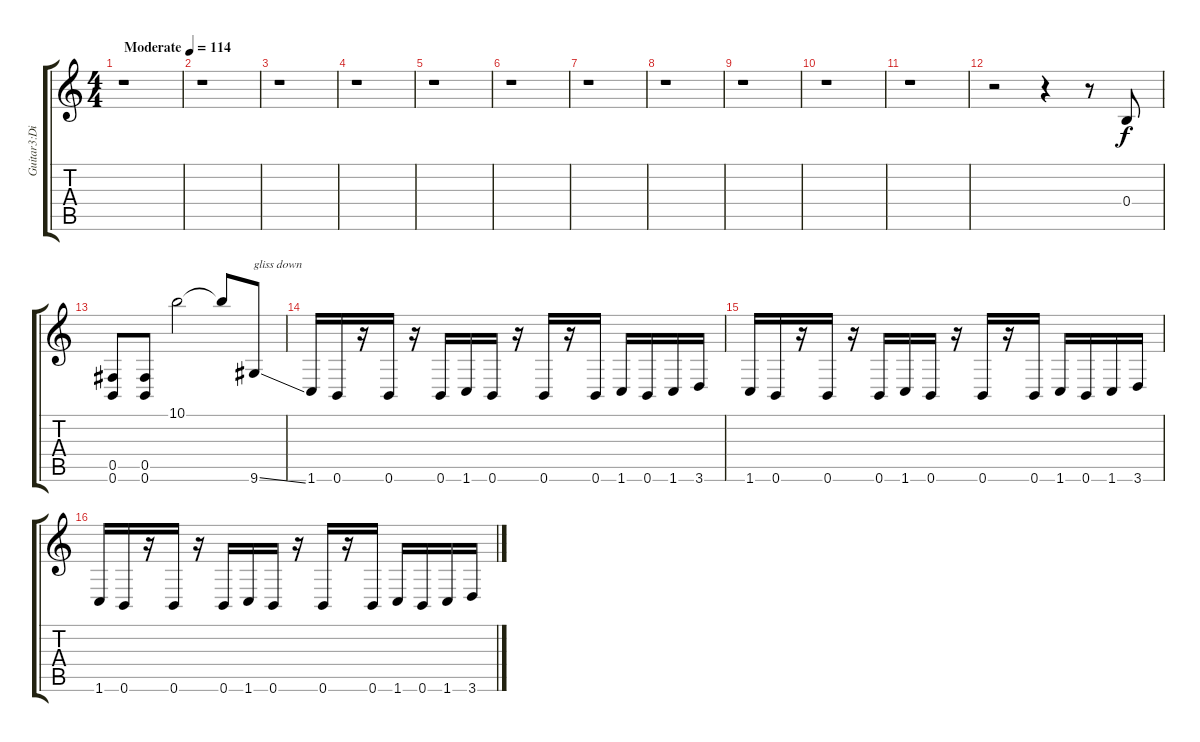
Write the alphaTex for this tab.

\track ("Guitar3:Distortion<1 Half Down, 6th=B>" "Guitar3:Di") {instrument distortionguitar}
\staff {score tabs}
\tuning (Db4 Ab3 E3 B2 Gb2 B1) {hide}
\ts (4 4)
\tempo (114 "Moderate")
\clef g2
\ks c
r.1{dy f instrument distortionguitar} |
r.1 |
r.1 |
r.1 |
r.1 |
r.1 |
r.1 |
r.1 |
r.1 |
r.1 |
r.1 |
r.2 r.4 r.8 0.4.8 |
(0.5 0.6).8 (0.5 0.6).8 10.1.2 10.1{t}.8 9.6{ss}.8{txt "gliss down"} |
1.6.16 0.6.16 r.16 0.6.16 r.16 0.6.16 1.6.16 0.6.16 r.16 0.6.16 r.16 0.6.16 1.6.16 0.6.16 1.6.16 3.6.16 |
1.6.16 0.6.16 r.16 0.6.16 r.16 0.6.16 1.6.16 0.6.16 r.16 0.6.16 r.16 0.6.16 1.6.16 0.6.16 1.6.16 3.6.16 |
1.6.16 0.6.16 r.16 0.6.16 r.16 0.6.16 1.6.16 0.6.16 r.16 0.6.16 r.16 0.6.16 1.6.16 0.6.16 1.6.16 3.6.16
